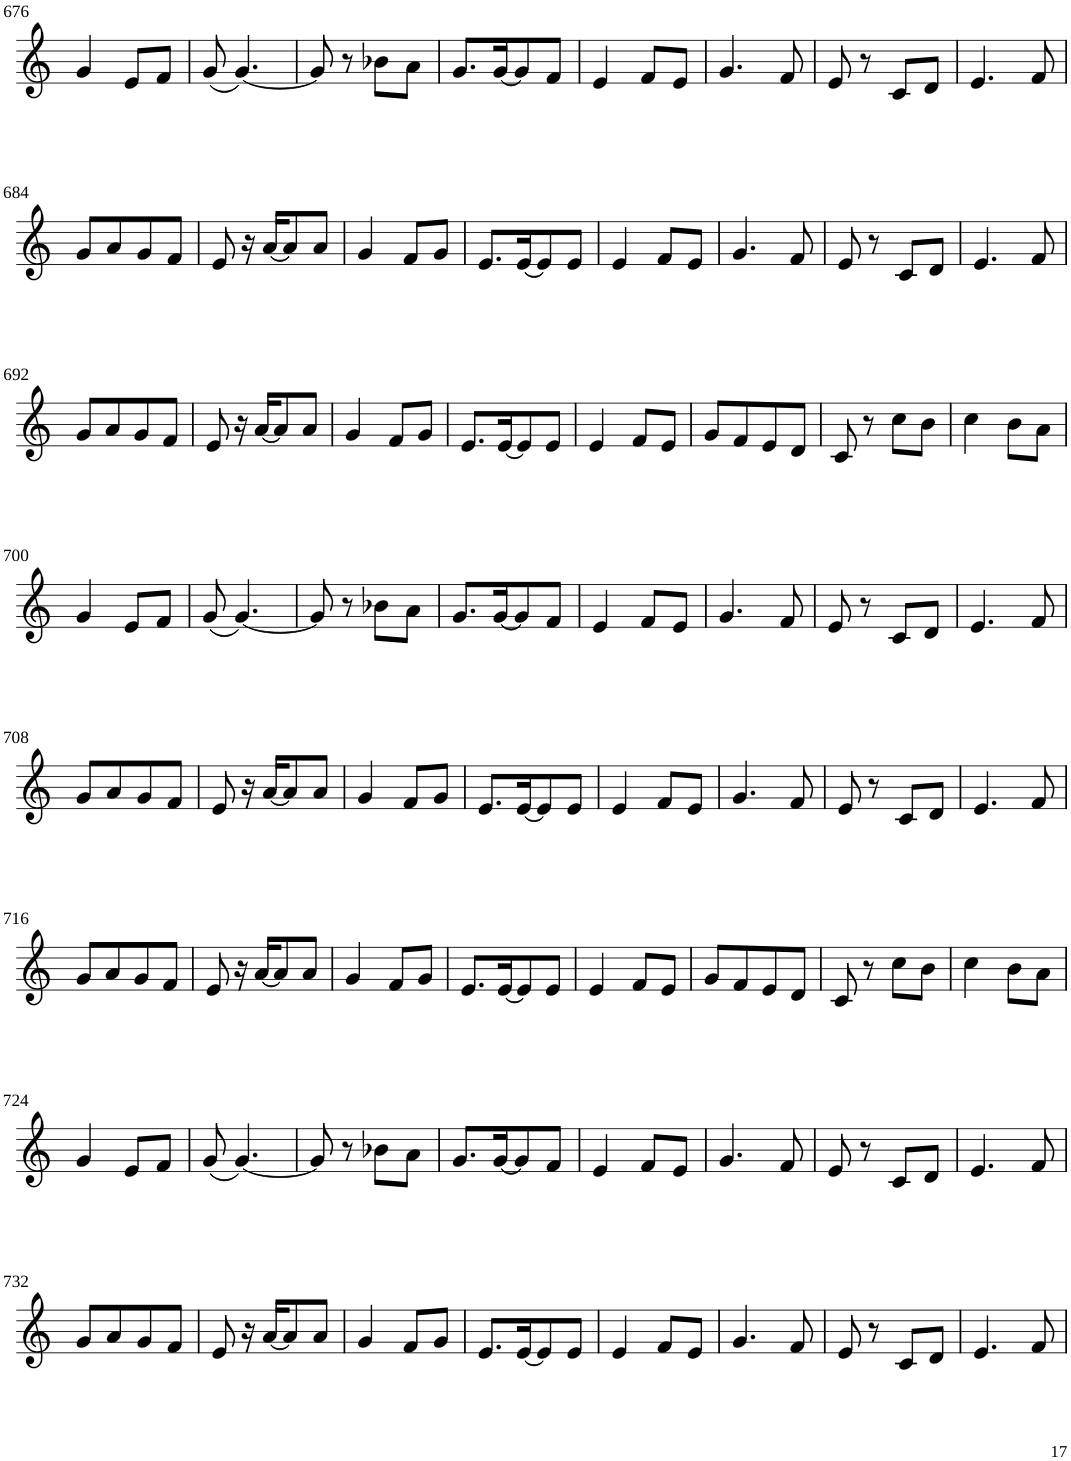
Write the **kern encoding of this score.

**kern
*part1
*staff1
*I"Violin
!!LO:PB:g=z
*clefG2
*k[]
*M4/8
=676
4g/
8e/L
8f/J
=677
(8g/
[4.g/)
=678
8g/]
8r
8b-X\L
8a\J
=679
8.g/L
[16g/K
8g/]
8f/J
=680
4e/
8f/L
8e/J
=681
4.g/
8f/
=682
8e/
8r
8c/L
8d/J
=683
4.e/
8f/
!!LO:LB:g=z
=684
8g/L
8a/
8g/
8f/J
=685
8e/
16r
[16a/KL
8a/]
8a/J
=686
4g/
8f/L
8g/J
=687
8.e/L
[16e/K
8e/]
8e/J
=688
4e/
8f/L
8e/J
=689
4.g/
8f/
=690
8e/
8r
8c/L
8d/J
=691
4.e/
8f/
!!LO:LB:g=z
=692
8g/L
8a/
8g/
8f/J
=693
8e/
16r
[16a/KL
8a/]
8a/J
=694
4g/
8f/L
8g/J
=695
8.e/L
[16e/K
8e/]
8e/J
=696
4e/
8f/L
8e/J
=697
8g/L
8f/
8e/
8d/J
=698
8c/
8r
8cc\L
8b\J
=699
4cc\
8b\L
8a\J
!!LO:LB:g=z
=700
4g/
8e/L
8f/J
=701
(8g/
[4.g/)
=702
8g/]
8r
8b-X\L
8a\J
=703
8.g/L
[16g/K
8g/]
8f/J
=704
4e/
8f/L
8e/J
=705
4.g/
8f/
=706
8e/
8r
8c/L
8d/J
=707
4.e/
8f/
!!LO:LB:g=z
=708
8g/L
8a/
8g/
8f/J
=709
8e/
16r
[16a/KL
8a/]
8a/J
=710
4g/
8f/L
8g/J
=711
8.e/L
[16e/K
8e/]
8e/J
=712
4e/
8f/L
8e/J
=713
4.g/
8f/
=714
8e/
8r
8c/L
8d/J
=715
4.e/
8f/
!!LO:LB:g=z
=716
8g/L
8a/
8g/
8f/J
=717
8e/
16r
[16a/KL
8a/]
8a/J
=718
4g/
8f/L
8g/J
=719
8.e/L
[16e/K
8e/]
8e/J
=720
4e/
8f/L
8e/J
=721
8g/L
8f/
8e/
8d/J
=722
8c/
8r
8cc\L
8b\J
=723
4cc\
8b\L
8a\J
!!LO:LB:g=z
=724
4g/
8e/L
8f/J
=725
(8g/
[4.g/)
=726
8g/]
8r
8b-X\L
8a\J
=727
8.g/L
[16g/K
8g/]
8f/J
=728
4e/
8f/L
8e/J
=729
4.g/
8f/
=730
8e/
8r
8c/L
8d/J
=731
4.e/
8f/
!!LO:LB:g=z
=732
8g/L
8a/
8g/
8f/J
=733
8e/
16r
[16a/KL
8a/]
8a/J
=734
4g/
8f/L
8g/J
=735
8.e/L
[16e/K
8e/]
8e/J
=736
4e/
8f/L
8e/J
=737
4.g/
8f/
=738
8e/
8r
8c/L
8d/J
=739
4.e/
8f/
=
*-
